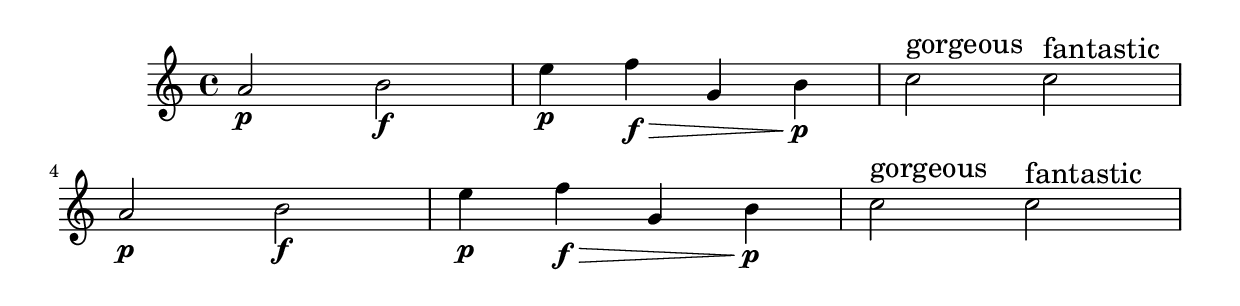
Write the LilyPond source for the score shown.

%% DO NOT EDIT this file manually; it is automatically
%% generated from LSR http://lsr.dsi.unimi.it
%% Make any changes in LSR itself, or in Documentation/snippets/new/ ,
%% and then run scripts/auxiliar/makelsr.py
%%
%% This file is in the public domain.
\version "2.12.2"

\header {
  lsrtags = "tweaks-and-overrides, spacing"

%% Translation of GIT committish: 59caa3adce63114ca7972d18f95d4aadc528ec3d
  texidoces = "
Mediante el establecimiento de la propiedad @code{'Y-extent} a un valor
adecuado, todos los objetos @code{DynamicLineSpanner} (reguladores e
indicaciones dinámicas textuales) se pueden alinear con un punto de
referencia común, independientemente de sus dimensiones.  De esta
manera, todos los elementos estarán alineados verticalmente,
produciendo así un resultado más satisfactorio.

Se usa una idea similar para alinear las inscripciones de texto a lo
largo de su línea de base.

"
  doctitlees = "Indicaciones dinámicas y textuales alineadas verticalmente"


%% Translation of GIT committish: 0a868be38a775ecb1ef935b079000cebbc64de40
texidocde = "
Indem man die @code{'Y-extent}-Eigenschaft auf einen passenden Wert setzt,
können alle @code{DynamicLineSpanner}-Objekte (Crescendo-Klammern und
Dynamik-Texte)  (hairpins and dynamic texts) unabhängig von ihrer
wirklichen Ausdehnung an einem gemeinsamen Referenzpunkt ausgerichtet werden.
Auf diese Weise ist jedes Element vertikal ausgerichtet und der Notensatz
sieht ansprechender aus.

Die gleiche Idee wird benutzt, um Textbeschriftungen an ihrer
Grundlinie auszurichten.

"
  doctitlede = "Vertikale Ausrichtung von Dynamik und Textbeschriftung beeinflussen"

%% Translation of GIT committish: 217cd2b9de6e783f2a5c8a42be9c70a82195ad20
  texidocfr = "
Vous pourrez, en jouant sur la propriété @code{'Y-extent}, aligner les
différents objets @code{DynamicLineSpanner} (souflets ou textuels)
quelle que soit leur étendue, par rapport à un même point de référence.
Tous les éléments seront alors centrés sur une même ligne, ce qui sera
visuellement plus agréable.

C'est le même principe qui sert à aligner les indications textuelles sur
une ligne de référence.

"
  doctitlefr = "Alignement vertical des nuances indications textuelles"


  texidoc = "
By setting the @code{'Y-extent} property to a suitable value, all
@code{DynamicLineSpanner} objects (hairpins and dynamic texts) can be
aligned to a common reference point, regardless of their actual extent.
This way, every element will be vertically aligned, thus producing a
more pleasing output.

The same idea is used to align the text scripts along their baseline.

"
  doctitle = "Vertically aligned dynamics and textscripts"
} % begin verbatim

music = \relative c' {
  a'2\p b\f
  e4\p f\f\> g, b\p
  c2^\markup { \huge gorgeous } c^\markup { \huge fantastic }
}

{
  \music
  \break
  \override DynamicLineSpanner #'staff-padding = #2.0
  \override DynamicLineSpanner #'Y-extent = #'(-1.5 . 1.5)
  \override TextScript #'Y-extent = #'(-1.5 . 1.5)
  \music
}


